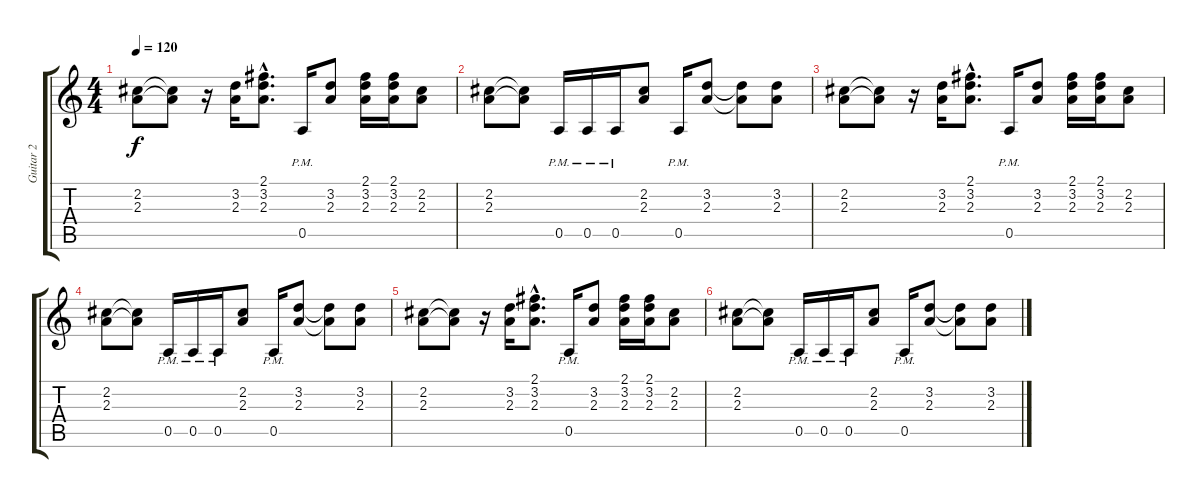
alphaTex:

\track ("Guitar 2" "Guitar 2") {instrument overdrivenguitar}
\staff {score tabs}
\tuning (E4 B3 G3 D3 A2 E2) {hide}
\ts (4 4)
\tempo 120
\clef g2
\ks c
(2.2 2.3).8{dy f} (2.2{t} 2.3{t}).8 r.16 (3.2 2.3).16 (2.1{hac} 3.2{hac} 2.3{hac}).8{d} 0.5{pm}.16 (3.2 2.3).8 (2.1 3.2 2.3).16 (2.1 3.2 2.3).16 (2.2 2.3).8 |
(2.2 2.3).8 (2.2{t} 2.3{t}).8 0.5{pm}.16 0.5{pm}.16 0.5{pm}.16 (2.2 2.3).8 0.5{pm}.16 (3.2 2.3).8 (3.2{t} 2.3{t}).8 (3.2 2.3).8 |
(2.2 2.3).8 (2.2{t} 2.3{t}).8 r.16 (3.2 2.3).16 (2.1{hac} 3.2{hac} 2.3{hac}).8{d} 0.5{pm}.16 (3.2 2.3).8 (2.1 3.2 2.3).16 (2.1 3.2 2.3).16 (2.2 2.3).8 |
(2.2 2.3).8 (2.2{t} 2.3{t}).8 0.5{pm}.16 0.5{pm}.16 0.5{pm}.16 (2.2 2.3).8 0.5{pm}.16 (3.2 2.3).8 (3.2{t} 2.3{t}).8 (3.2 2.3).8 |
(2.2 2.3).8 (2.2{t} 2.3{t}).8 r.16 (3.2 2.3).16 (2.1{hac} 3.2{hac} 2.3{hac}).8{d} 0.5{pm}.16 (3.2 2.3).8 (2.1 3.2 2.3).16 (2.1 3.2 2.3).16 (2.2 2.3).8 |
(2.2 2.3).8 (2.2{t} 2.3{t}).8 0.5{pm}.16 0.5{pm}.16 0.5{pm}.16 (2.2 2.3).8 0.5{pm}.16 (3.2 2.3).8 (3.2{t} 2.3{t}).8 (3.2 2.3).8
